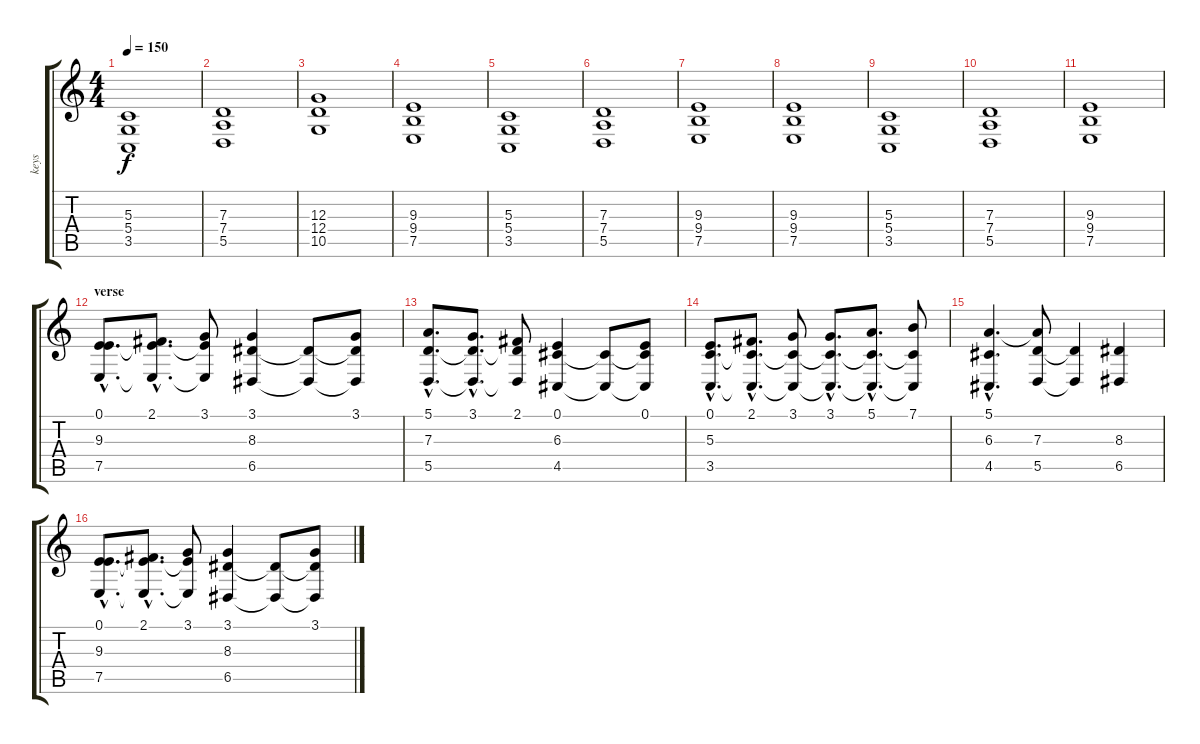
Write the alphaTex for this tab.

\track ("keys" "keys") {instrument stringensemble1}
\staff {score tabs}
\tuning (E4 B3 G3 D3 A2 E2) {hide}
\ts (4 4)
\tempo 150
\clef g2
\ks c
(5.3 5.4 3.5).1{dy f} |
(7.3 7.4 5.5).1 |
(12.3 12.4 10.5).1 |
(9.3 9.4 7.5).1 |
(5.3 5.4 3.5).1 |
(7.3 7.4 5.5).1 |
(9.3 9.4 7.5).1 |
(9.3 9.4 7.5).1 |
(5.3 5.4 3.5).1 |
(7.3 7.4 5.5).1 |
(9.3 9.4 7.5).1 |
\section ("" "verse")
(0.1{hac} 9.3{hac} 7.5{hac}).8{d} (2.1{hac} 9.3{hac t} 7.5{hac t}).8{d} (3.1 9.3{t} 7.5{t}).8 (3.1 8.3 6.5).4 (8.3{t} 6.5{t}).8 (3.1 8.3{t} 6.5{t}).8 |
(5.1{hac} 7.3{hac} 5.5{hac}).8{d} (3.1{hac} 7.3{hac t} 5.5{hac t}).8{d} (2.1 7.3{t} 5.5{t}).8 (0.1 6.3 4.5).4 (6.3{t} 4.5{t}).8 (0.1 6.3{t} 4.5{t}).8 |
(0.1{hac} 5.3{hac} 3.5{hac}).8{d} (2.1{hac} 5.3{hac t} 3.5{hac t}).8{d} (3.1 5.3{t} 3.5{t}).8 (3.1{hac} 5.3{hac t} 3.5{hac t}).8{d} (5.1{hac} 5.3{hac t} 3.5{hac t}).8{d} (7.1 5.3{t} 3.5{t}).8 |
(5.1{hac} 6.3{hac} 4.5{hac}).4{d} (5.1{t} 7.3 5.5).8 (7.3{t} 5.5{t}).4 (8.3 6.5).4 |
(0.1{hac} 9.3{hac} 7.5{hac}).8{d} (2.1{hac} 9.3{hac t} 7.5{hac t}).8{d} (3.1 9.3{t} 7.5{t}).8 (3.1 8.3 6.5).4 (8.3{t} 6.5{t}).8 (3.1 8.3{t} 6.5{t}).8
